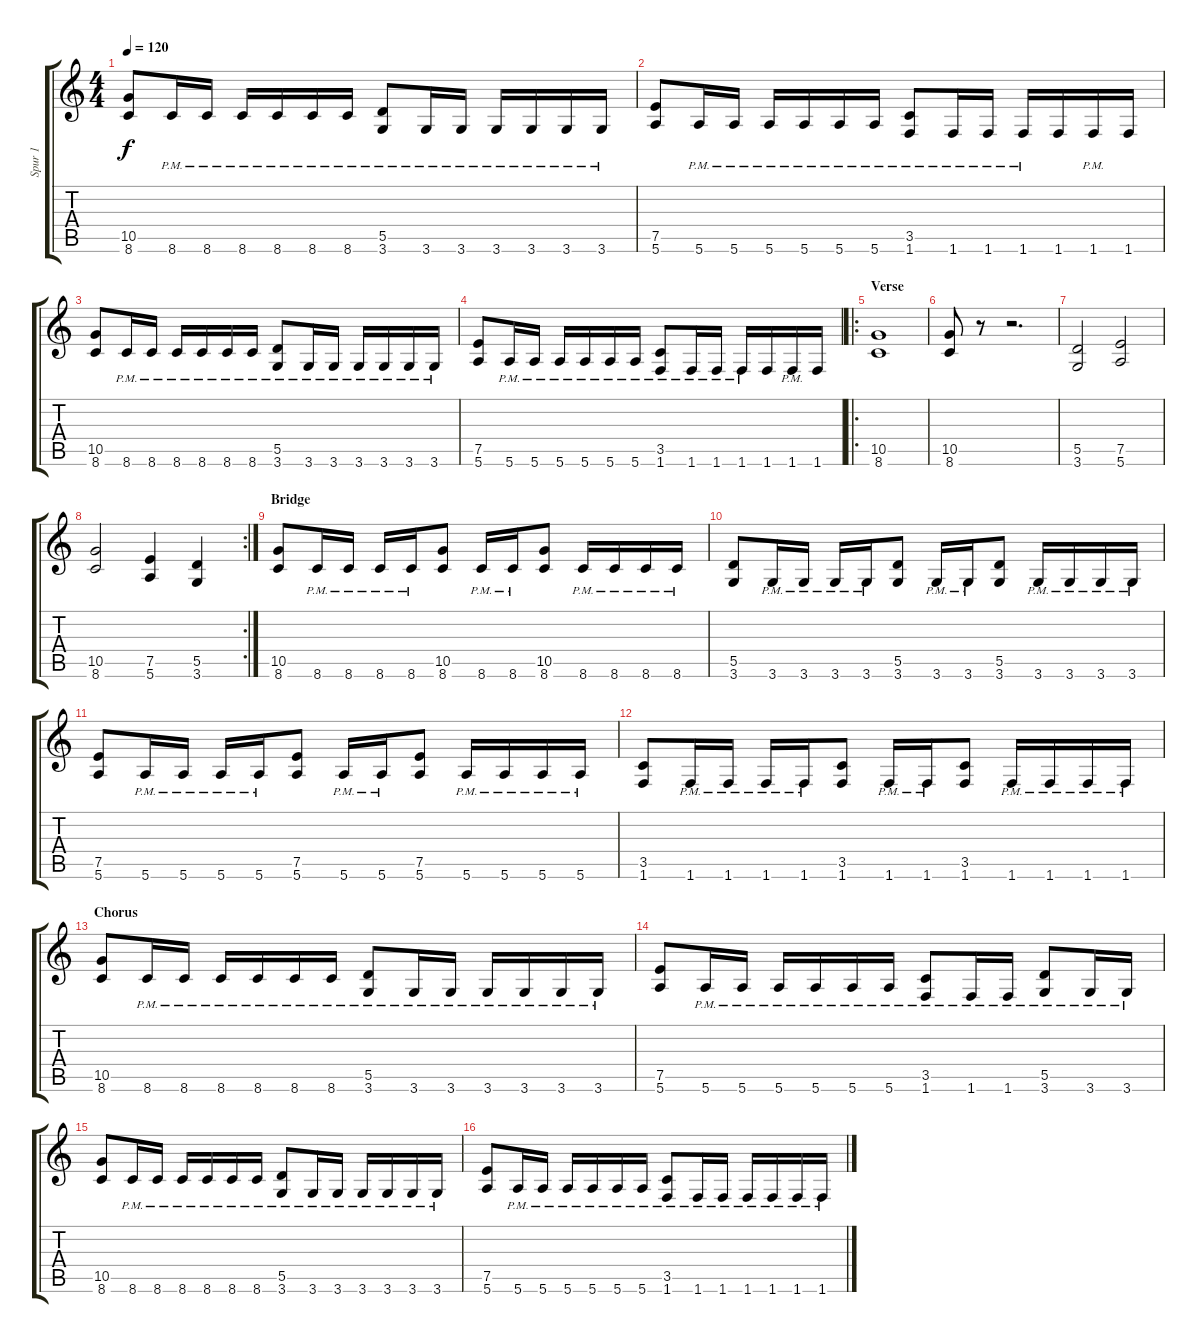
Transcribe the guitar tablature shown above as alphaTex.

\track ("Spur 1" "Spur 1") {instrument overdrivenguitar}
\staff {score tabs}
\tuning (E4 B3 G3 D3 A2 E2) {hide}
\ts (4 4)
\tempo 120
\clef g2
\ks c
(10.5 8.6).8{dy f} 8.6{pm}.16 8.6{pm}.16 8.6{pm}.16 8.6{pm}.16 8.6{pm}.16 8.6{pm}.16 (5.5 3.6{pm}).8 3.6{pm}.16 3.6{pm}.16 3.6{pm}.16 3.6{pm}.16 3.6{pm}.16 3.6{pm}.16 |
(7.5 5.6).8 5.6{pm}.16 5.6{pm}.16 5.6{pm}.16 5.6{pm}.16 5.6{pm}.16 5.6{pm}.16 (3.5 1.6{pm}).8 1.6{pm}.16 1.6{pm}.16 1.6{pm}.16 1.6.16 1.6{pm}.16 1.6.16 |
(10.5 8.6).8 8.6{pm}.16 8.6{pm}.16 8.6{pm}.16 8.6{pm}.16 8.6{pm}.16 8.6{pm}.16 (5.5 3.6{pm}).8 3.6{pm}.16 3.6{pm}.16 3.6{pm}.16 3.6{pm}.16 3.6{pm}.16 3.6{pm}.16 |
(7.5 5.6).8 5.6{pm}.16 5.6{pm}.16 5.6{pm}.16 5.6{pm}.16 5.6{pm}.16 5.6{pm}.16 (3.5 1.6{pm}).8 1.6{pm}.16 1.6{pm}.16 1.6{pm}.16 1.6.16 1.6{pm}.16 1.6.16 |
\ro
\section ("" "Verse")
(10.5 8.6).1 |
(10.5 8.6).8 r.8 r.2{d} |
(5.5 3.6).2 (7.5 5.6).2 |
\rc 2
(10.5 8.6).2 (7.5 5.6).4 (5.5 3.6).4 |
\section ("" "Bridge")
(10.5 8.6).8 8.6{pm}.16 8.6{pm}.16 8.6{pm}.16 8.6{pm}.16 (10.5 8.6).8 8.6{pm}.16 8.6{pm}.16 (10.5 8.6).8 8.6{pm}.16 8.6{pm}.16 8.6{pm}.16 8.6{pm}.16 |
(5.5 3.6).8 3.6{pm}.16 3.6{pm}.16 3.6{pm}.16 3.6{pm}.16 (5.5 3.6).8 3.6{pm}.16 3.6{pm}.16 (5.5 3.6).8 3.6{pm}.16 3.6{pm}.16 3.6{pm}.16 3.6{pm}.16 |
(7.5 5.6).8 5.6{pm}.16 5.6{pm}.16 5.6{pm}.16 5.6{pm}.16 (7.5 5.6).8 5.6{pm}.16 5.6{pm}.16 (7.5 5.6).8 5.6{pm}.16 5.6{pm}.16 5.6{pm}.16 5.6{pm}.16 |
(3.5 1.6).8 1.6{pm}.16 1.6{pm}.16 1.6{pm}.16 1.6{pm}.16 (3.5 1.6).8 1.6{pm}.16 1.6{pm}.16 (3.5 1.6).8 1.6{pm}.16 1.6{pm}.16 1.6{pm}.16 1.6{pm}.16 |
\section ("" "Chorus")
(10.5 8.6).8 8.6{pm}.16 8.6{pm}.16 8.6{pm}.16 8.6{pm}.16 8.6{pm}.16 8.6{pm}.16 (5.5 3.6{pm}).8 3.6{pm}.16 3.6{pm}.16 3.6{pm}.16 3.6{pm}.16 3.6{pm}.16 3.6{pm}.16 |
(7.5 5.6).8 5.6{pm}.16 5.6{pm}.16 5.6{pm}.16 5.6{pm}.16 5.6{pm}.16 5.6{pm}.16 (3.5 1.6{pm}).8 1.6{pm}.16 1.6{pm}.16 (5.5 3.6{pm}).8 3.6{pm}.16 3.6{pm}.16 |
(10.5 8.6).8 8.6{pm}.16 8.6{pm}.16 8.6{pm}.16 8.6{pm}.16 8.6{pm}.16 8.6{pm}.16 (5.5 3.6{pm}).8 3.6{pm}.16 3.6{pm}.16 3.6{pm}.16 3.6{pm}.16 3.6{pm}.16 3.6{pm}.16 |
(7.5 5.6).8 5.6{pm}.16 5.6{pm}.16 5.6{pm}.16 5.6{pm}.16 5.6{pm}.16 5.6{pm}.16 (3.5 1.6{pm}).8 1.6{pm}.16 1.6{pm}.16 1.6{pm}.16 1.6{pm}.16 1.6{pm}.16 1.6{pm}.16
